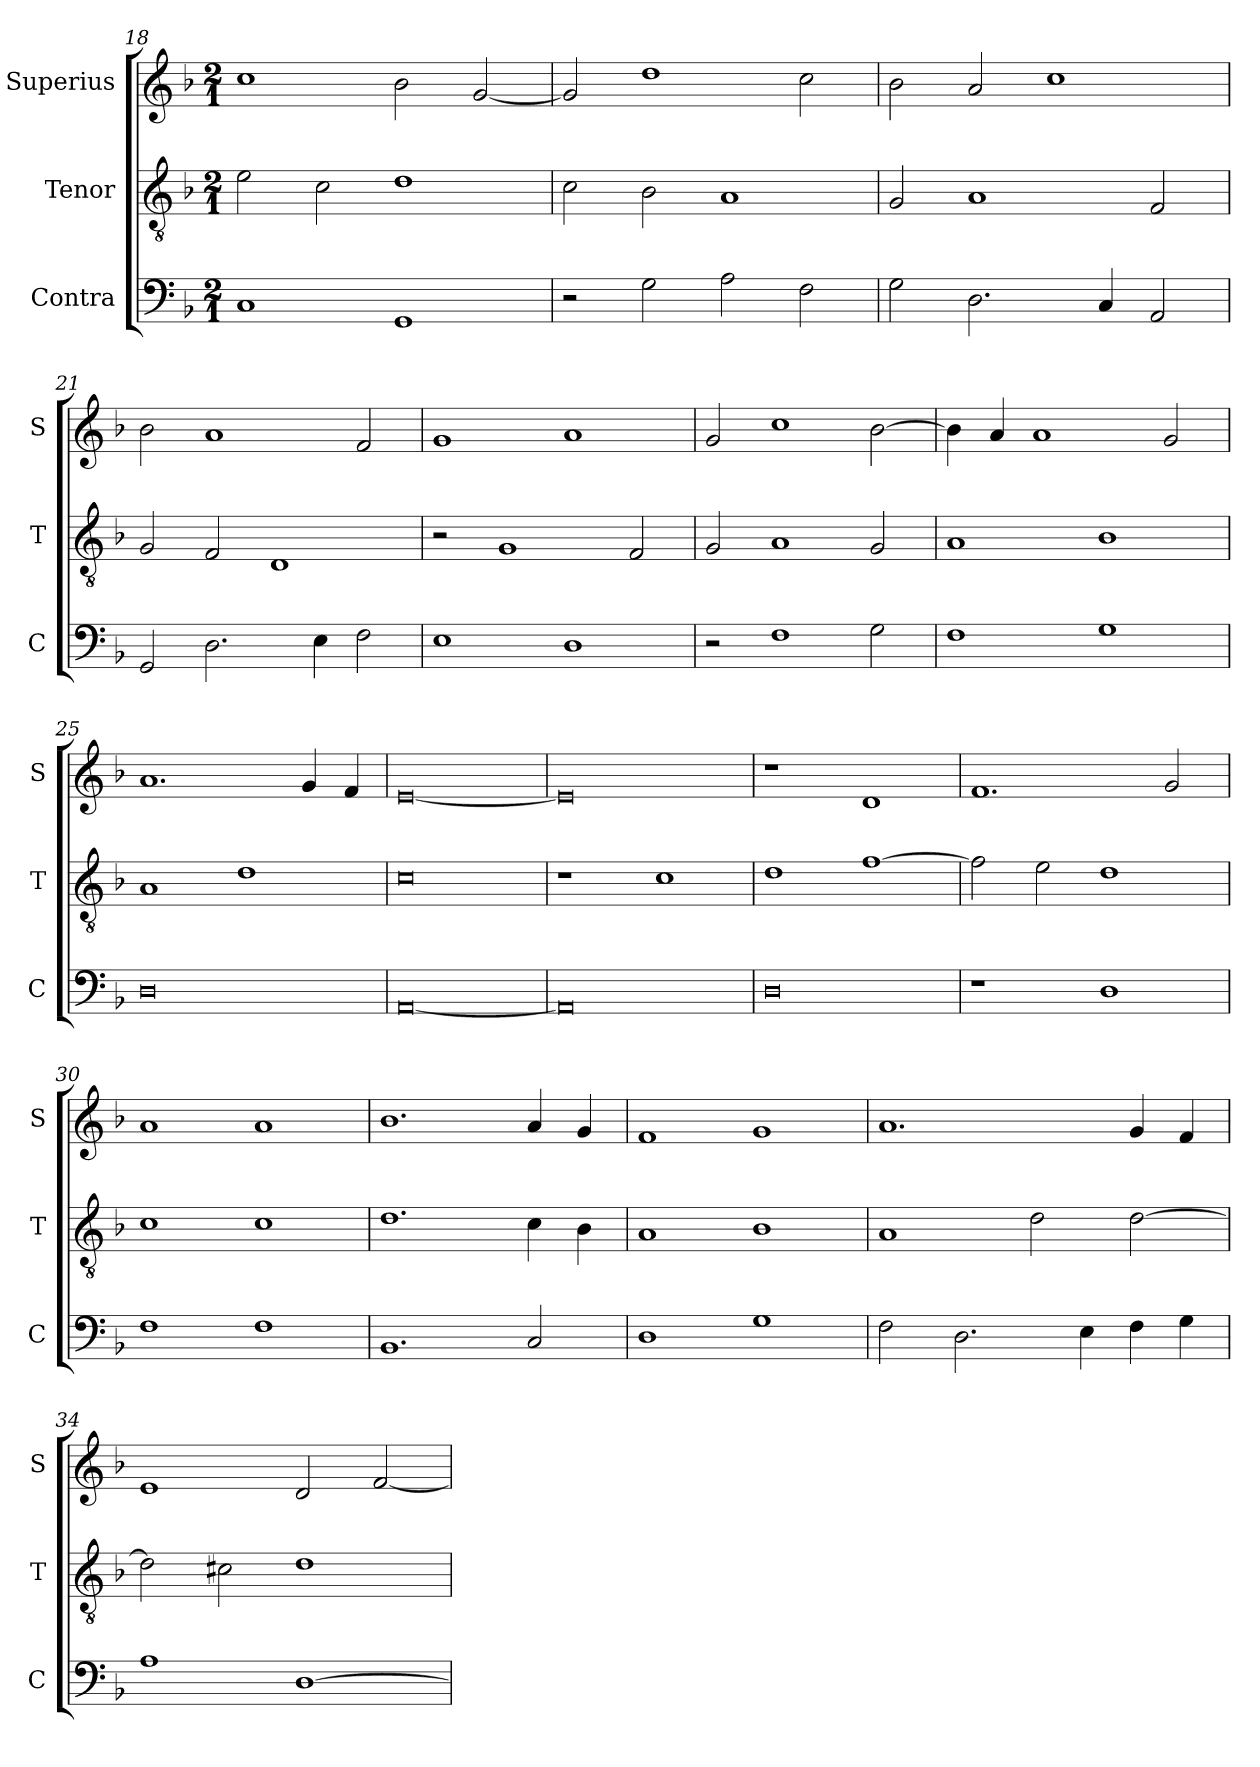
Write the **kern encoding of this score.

**kern	**kern	**kern
*part3	*part2	*part1
*staff3	*staff2	*staff1
*I"Contra	*I"Tenor	*I"Superius
*I'C	*I'T	*I'S
*clefF4	*clefGv2	*clefG2
*k[b-]	*k[b-]	*k[b-]
*M2/1	*M2/1	*M2/1
=18	=18	=18
1C	2e	1cc
.	2c	.
1GG	1d	2b-
.	.	[2g
=19	=19	=19
2r	2c	2g]
2G	2B-	1dd
2A	1A	.
2F	.	2cc
=20	=20	=20
2G	2G	2b-
2.D	1A	2a
.	.	1cc
4C	.	.
2AA	2F	.
=21	=21	=21
2GG	2G	2b-
2.D	2F	1a
.	1D	.
4E	.	.
2F	.	2f
=22	=22	=22
1E	2r	1g
.	1G	.
1D	.	1a
.	2F	.
=23	=23	=23
2r	2G	2g
1F	1A	1cc
2G	2G	[2b-
=24	=24	=24
1F	1A	4b-]
.	.	4a
.	.	1a
1G	1B-	.
.	.	2g
=25	=25	=25
0D	1A	1.a
.	1d	.
.	.	4g
.	.	4f
=26	=26	=26
[0AA	0c	[0e
=27	=27	=27
0AA]	1r	0e]
.	1c	.
=28	=28	=28
0D	1d	1r
.	[1f	1d
=29	=29	=29
1r	2f]	1.f
.	2e	.
1D	1d	.
.	.	2g
=30	=30	=30
1F	1c	1a
1F	1c	1a
=31	=31	=31
1.BB-	1.d	1.b-
2C	4c	4a
.	4B-	4g
=32	=32	=32
1D	1A	1f
1G	1B-	1g
=33	=33	=33
2F	1A	1.a
2.D	.	.
.	2d	.
4E	.	.
4F	[2d	4g
4G	.	4f
=34	=34	=34
1A	2d]	1e
.	2c#X	.
[1D	1d	2d
.	.	[2f
=	=	=
*-	*-	*-
